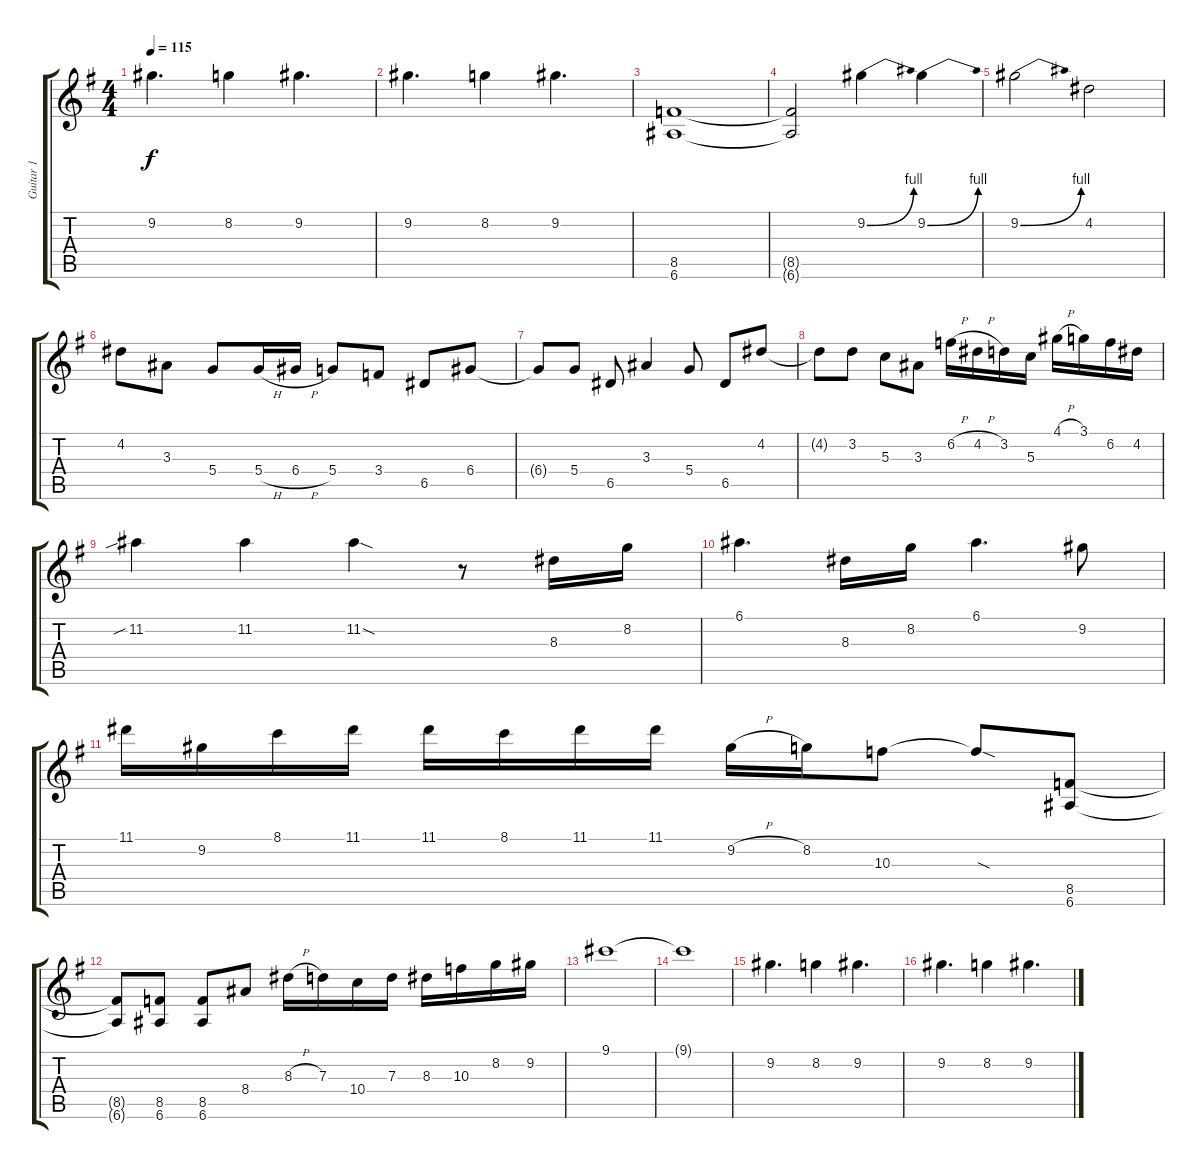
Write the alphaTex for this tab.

\track ("Guitar 1" "Guitar 1") {instrument overdrivenguitar}
\staff {score tabs}
\tuning (E4 B3 G3 D3 A2 E2) {hide}
\ts (4 4)
\tempo 115
\clef g2
\ks g
9.2.4{d dy f} 8.2.4 9.2.4{d} |
9.2.4{d} 8.2.4 9.2.4{d} |
(8.5 6.6).1 |
(8.5{t} 6.6{t}).2 9.2{be (bend 0 0 60 4)}.4 9.2{be (bend 0 0 60 4)}.4 |
9.2{be (bend 0 0 60 4)}.2 4.2.2 |
4.2.8 3.3.8 5.4.8 5.4{h}.16 6.4{h}.16 5.4.8 3.4.8 6.5.8 6.4.8 |
6.4{t}.8 5.4.8 6.5.8 3.3.4 5.4.8 6.5.8 4.2.8 |
4.2{t}.8 3.2.8 5.3.8 3.3.8 6.2{h}.16 4.2{h}.16 3.2.16 5.3.16 4.1{h}.16 3.1.16 6.2.16 4.2.16 |
11.2{sib}.4 11.2.4 11.2{sod}.4 r.8 8.3.16 8.2.16 |
6.1.4{d} 8.3.16 8.2.16 6.1.4{d} 9.2.8 |
11.1.16 9.2.16 8.1.16 11.1.16 11.1.16 8.1.16 11.1.16 11.1.16 9.2{h}.16 8.2.16 10.3.8 10.3{sod t}.8 (8.5 6.6).8 |
(8.5{t} 6.6{t}).8 (8.5 6.6).8 (8.5 6.6).8 8.4.8 8.3{h}.16 7.3.16 10.4.16 7.3.16 8.3.16 10.3.16 8.2.16 9.2.16 |
9.1.1 |
9.1{t}.1 |
9.2.4{d} 8.2.4 9.2.4{d} |
9.2.4{d} 8.2.4 9.2.4{d}
